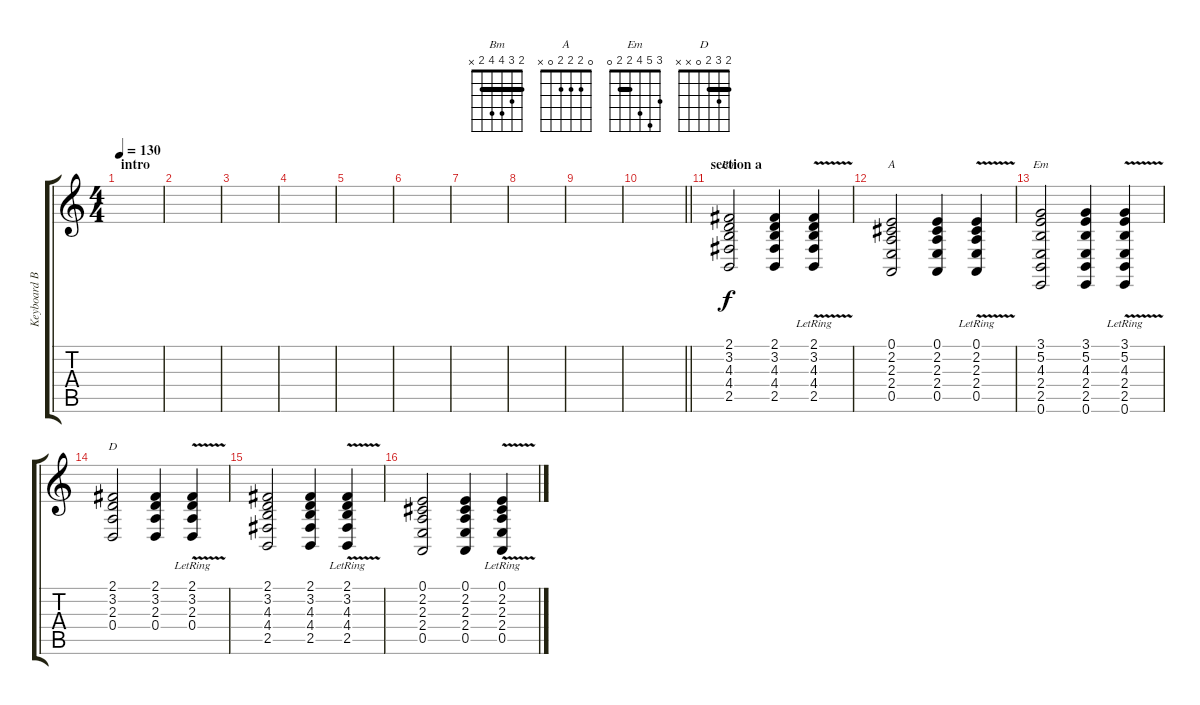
\track ("Keyboard Back" "Keyboard B") {instrument fx6goblins}
\staff {score tabs}
\tuning (E4 B3 G3 D3 A2 E2) {hide}
\chord ("Bm" 2 3 4 4 2 x) {barre 2}
\chord ("A" 0 2 2 2 0 x)
\chord ("Em" 3 5 4 2 2 0) {barre 2}
\chord ("D" 2 3 2 0 x x) {barre 2}
\ts (4 4)
\section ("" "intro")
\tempo 130
\clef g2
\ks c
|
|
|
|
|
|
|
|
|
\barLineRight lightlight
|
\section ("" "section a")
(2.1 3.2 4.3 4.4 2.5).2{ch "Bm" volume 4} (2.1 3.2 4.3 4.4 2.5).4 (2.1{lr} 3.2 4.3{v} 4.4 2.5).4 |
(0.1 2.2 2.3 2.4 0.5).2{ch "A"} (0.1 2.2 2.3 2.4 0.5).4 (0.1{lr} 2.2 2.3{v} 2.4 0.5).4 |
(3.1 5.2 4.3 2.4 2.5 0.6).2{ch "Em"} (3.1 5.2 4.3 2.4 2.5 0.6).4 (3.1 5.2{lr} 4.3 2.4 2.5{v} 0.6).4 |
(2.1 3.2 2.3 0.4).2{ch "D"} (2.1 3.2 2.3 0.4).4 (2.1 3.2{v lr} 2.3 0.4).4 |
(2.1 3.2 4.3 4.4 2.5).2{volume 8} (2.1 3.2 4.3 4.4 2.5).4 (2.1{lr} 3.2 4.3{v} 4.4 2.5).4 |
(0.1 2.2 2.3 2.4 0.5).2 (0.1 2.2 2.3 2.4 0.5).4 (0.1{lr} 2.2 2.3{v} 2.4 0.5).4
